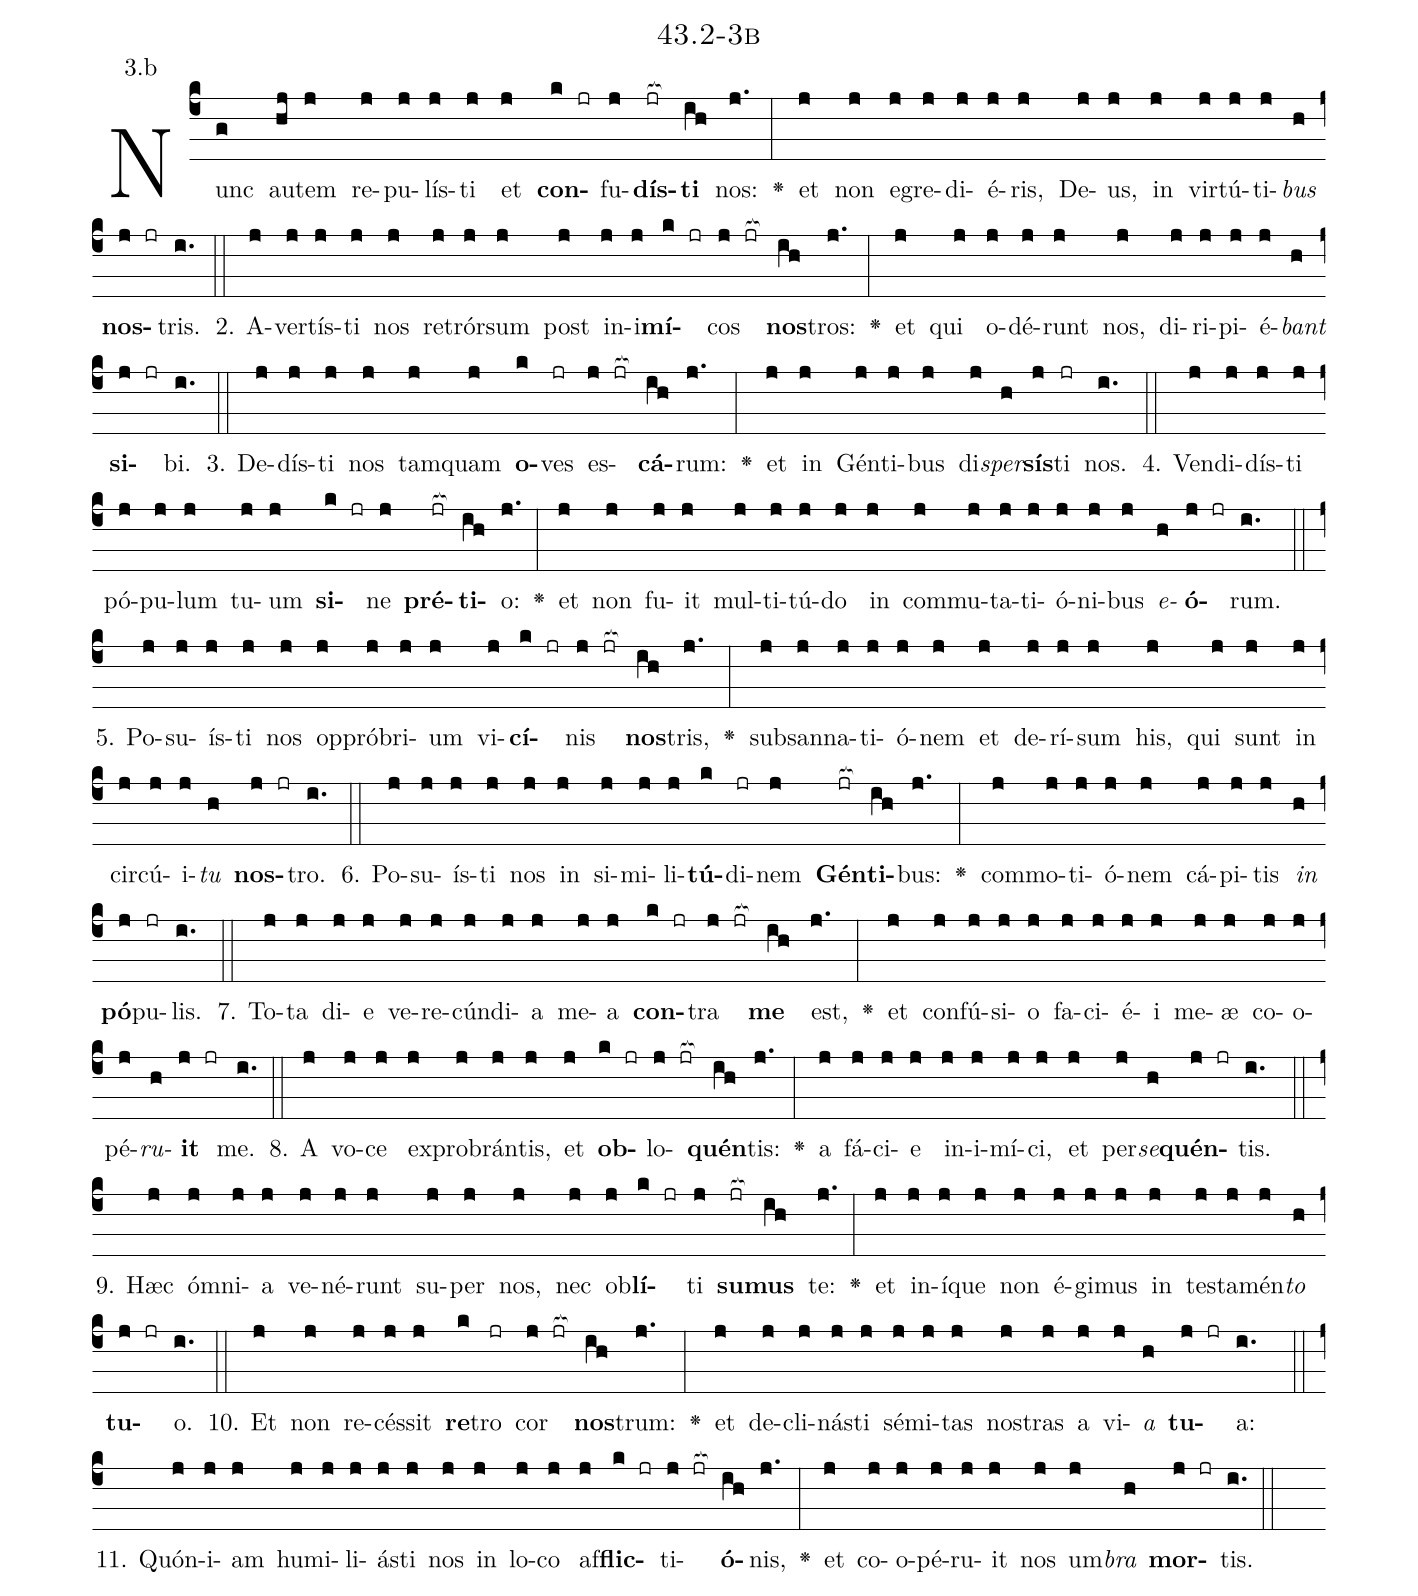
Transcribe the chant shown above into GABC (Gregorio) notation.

name: 43.2-3b;
annotation: 3.b;
%%
(c4)Nunc(g) au(hj)tem(j) re(j)pu(j)lís(j)ti(j) et(j) <b>con</b>(k jr)fu(j)<b>dís</b>(jr[ocb:1{])<b>ti</b>(ih[ocb:0}]) nos:(j.) <v>\greheightstar</v>(:) et(j) non(j) e(j)gre(j)di(j)é(j)ris,(j) De(j)us,(j) in(j) vir(j)tú(j)ti(j)<i>bus</i>(h) <b>nos</b>(j jr)tris.(i.) (::)
2. A(j)ver(j)tís(j)ti(j) nos(j) re(j)trór(j)sum(j) post(j) in(j)i(j)<b>mí</b>(k jr)cos(j jr[ocb:1{]) <b>nos</b>(ih[ocb:0}])tros:(j.) <v>\greheightstar</v>(:) et(j) qui(j) o(j)dé(j)runt(j) nos,(j) di(j)ri(j)pi(j)é(j)<i>bant</i>(h) <b>si</b>(j jr)bi.(i.) (::)
3. De(j)dís(j)ti(j) nos(j) tam(j)quam(j) <b>o</b>(k)ves(jr) es(j jr[ocb:1{])<b>cá</b>(ih[ocb:0}])rum:(j.) <v>\greheightstar</v>(:) et(j) in(j) Gén(j)ti(j)bus(j) di(j)<i>sper</i>(h)<b>sís</b>(j)ti(jr) nos.(i.) (::)
4. Ven(j)di(j)dís(j)ti(j) pó(j)pu(j)lum(j) tu(j)um(j) <b>si</b>(k jr)ne(j) <b>pré</b>(jr[ocb:1{])<b>ti</b>(ih[ocb:0}])o:(j.) <v>\greheightstar</v>(:) et(j) non(j) fu(j)it(j) mul(j)ti(j)tú(j)do(j) in(j) com(j)mu(j)ta(j)ti(j)ó(j)ni(j)bus(j) <i>e</i>(h)<b>ó</b>(j jr)rum.(i.) (::)
5. Po(j)su(j)ís(j)ti(j) nos(j) op(j)pró(j)bri(j)um(j) vi(j)<b>cí</b>(k jr)nis(j jr[ocb:1{]) <b>nos</b>(ih[ocb:0}])tris,(j.) <v>\greheightstar</v>(:) sub(j)san(j)na(j)ti(j)ó(j)nem(j) et(j) de(j)rí(j)sum(j) his,(j) qui(j) sunt(j) in(j) cir(j)cú(j)i(j)<i>tu</i>(h) <b>nos</b>(j jr)tro.(i.) (::)
6. Po(j)su(j)ís(j)ti(j) nos(j) in(j) si(j)mi(j)li(j)<b>tú</b>(k)di(jr)nem(j) <b>Gén</b>(jr[ocb:1{])<b>ti</b>(ih[ocb:0}])bus:(j.) <v>\greheightstar</v>(:) com(j)mo(j)ti(j)ó(j)nem(j) cá(j)pi(j)tis(j) <i>in</i>(h) <b>pó</b>(j)pu(jr)lis.(i.) (::)
7. To(j)ta(j) di(j)e(j) ve(j)re(j)cún(j)di(j)a(j) me(j)a(j) <b>con</b>(k jr)tra(j jr[ocb:1{]) <b>me</b>(ih[ocb:0}]) est,(j.) <v>\greheightstar</v>(:) et(j) con(j)fú(j)si(j)o(j) fa(j)ci(j)é(j)i(j) me(j)æ(j) co(j)o(j)pé(j)<i>ru</i>(h)<b>it</b>(j jr) me.(i.) (::)
8. A(j) vo(j)ce(j) ex(j)pro(j)brán(j)tis,(j) et(j) <b>ob</b>(k jr)lo(j jr[ocb:1{])<b>quén</b>(ih[ocb:0}])tis:(j.) <v>\greheightstar</v>(:) a(j) fá(j)ci(j)e(j) in(j)i(j)mí(j)ci,(j) et(j) per(j)<i>se</i>(h)<b>quén</b>(j jr)tis.(i.) (::)
9. Hæc(j) óm(j)ni(j)a(j) ve(j)né(j)runt(j) su(j)per(j) nos,(j) nec(j) ob(j)<b>lí</b>(k jr)ti(j) <b>su</b>(jr[ocb:1{])<b>mus</b>(ih[ocb:0}]) te:(j.) <v>\greheightstar</v>(:) et(j) in(j)í(j)que(j) non(j) é(j)gi(j)mus(j) in(j) tes(j)ta(j)mén(j)<i>to</i>(h) <b>tu</b>(j jr)o.(i.) (::)
10. Et(j) non(j) re(j)cés(j)sit(j) <b>re</b>(k)tro(jr) cor(j jr[ocb:1{]) <b>nos</b>(ih[ocb:0}])trum:(j.) <v>\greheightstar</v>(:) et(j) de(j)cli(j)nás(j)ti(j) sé(j)mi(j)tas(j) nos(j)tras(j) a(j) vi(j)<i>a</i>(h) <b>tu</b>(j jr)a:(i.) (::)
11. Quón(j)i(j)am(j) hu(j)mi(j)li(j)ás(j)ti(j) nos(j) in(j) lo(j)co(j) af(j)<b>flic</b>(k jr)ti(j jr[ocb:1{])<b>ó</b>(ih[ocb:0}])nis,(j.) <v>\greheightstar</v>(:) et(j) co(j)o(j)pé(j)ru(j)it(j) nos(j) um(j)<i>bra</i>(h) <b>mor</b>(j jr)tis.(i.) (::)
